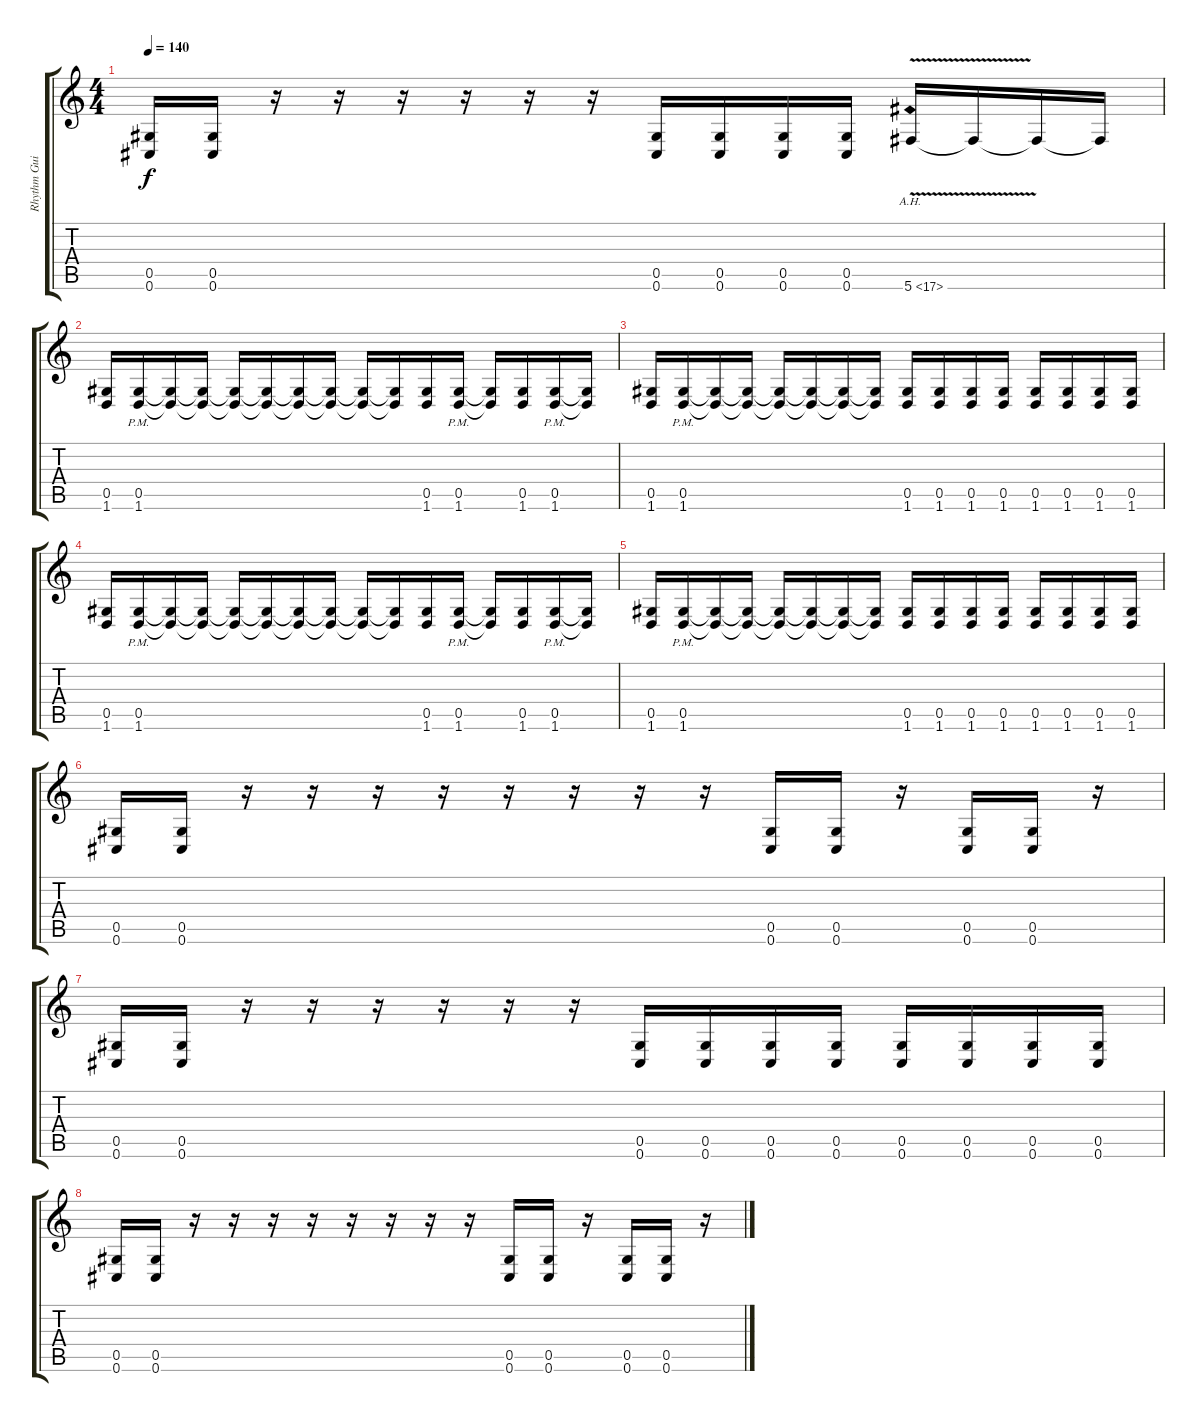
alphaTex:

\track ("Rhythm Guitar" "Rhythm Gui") {instrument distortionguitar}
\staff {score tabs}
\tuning (Eb4 Bb3 Gb3 Db3 Ab2 Db2) {hide}
\ts (4 4)
\tempo 140
\clef g2
\ks c
(0.5 0.6).16{dy f} (0.5 0.6).16 r.16 r.16 r.16 r.16 r.16 r.16 (0.5 0.6).16 (0.5 0.6).16 (0.5 0.6).16 (0.5 0.6).16 5.6{ah 12 v}.16 5.6{t}.16 5.6{t}.16 5.6{t}.16 |
(0.5 1.6).16 (0.5{pm} 1.6{pm}).16 (0.5{t} 1.6{t}).16 (0.5{t} 1.6{t}).16 (0.5{t} 1.6{t}).16 (0.5{t} 1.6{t}).16 (0.5{t} 1.6{t}).16 (0.5{t} 1.6{t}).16 (0.5{t} 1.6{t}).16 (0.5{t} 1.6{t}).16 (0.5 1.6).16 (0.5{pm} 1.6{pm}).16 (0.5{t} 1.6{t}).16 (0.5 1.6).16 (0.5{pm} 1.6{pm}).16 (0.5{t} 1.6{t}).16 |
(0.5 1.6).16 (0.5{pm} 1.6{pm}).16 (0.5{t} 1.6{t}).16 (0.5{t} 1.6{t}).16 (0.5{t} 1.6{t}).16 (0.5{t} 1.6{t}).16 (0.5{t} 1.6{t}).16 (0.5{t} 1.6{t}).16 (0.5 1.6).16 (0.5 1.6).16 (0.5 1.6).16 (0.5 1.6).16 (0.5 1.6).16 (0.5 1.6).16 (0.5 1.6).16 (0.5 1.6).16 |
(0.5 1.6).16 (0.5{pm} 1.6{pm}).16 (0.5{t} 1.6{t}).16 (0.5{t} 1.6{t}).16 (0.5{t} 1.6{t}).16 (0.5{t} 1.6{t}).16 (0.5{t} 1.6{t}).16 (0.5{t} 1.6{t}).16 (0.5{t} 1.6{t}).16 (0.5{t} 1.6{t}).16 (0.5 1.6).16 (0.5{pm} 1.6{pm}).16 (0.5{t} 1.6{t}).16 (0.5 1.6).16 (0.5{pm} 1.6{pm}).16 (0.5{t} 1.6{t}).16 |
(0.5 1.6).16 (0.5{pm} 1.6{pm}).16 (0.5{t} 1.6{t}).16 (0.5{t} 1.6{t}).16 (0.5{t} 1.6{t}).16 (0.5{t} 1.6{t}).16 (0.5{t} 1.6{t}).16 (0.5{t} 1.6{t}).16 (0.5 1.6).16 (0.5 1.6).16 (0.5 1.6).16 (0.5 1.6).16 (0.5 1.6).16 (0.5 1.6).16 (0.5 1.6).16 (0.5 1.6).16 |
(0.5 0.6).16 (0.5 0.6).16 r.16 r.16 r.16 r.16 r.16 r.16 r.16 r.16 (0.5 0.6).16 (0.5 0.6).16 r.16 (0.5 0.6).16 (0.5 0.6).16 r.16 |
(0.5 0.6).16 (0.5 0.6).16 r.16 r.16 r.16 r.16 r.16 r.16 (0.5 0.6).16 (0.5 0.6).16 (0.5 0.6).16 (0.5 0.6).16 (0.5 0.6).16 (0.5 0.6).16 (0.5 0.6).16 (0.5 0.6).16 |
(0.5 0.6).16 (0.5 0.6).16 r.16 r.16 r.16 r.16 r.16 r.16 r.16 r.16 (0.5 0.6).16 (0.5 0.6).16 r.16 (0.5 0.6).16 (0.5 0.6).16 r.16
